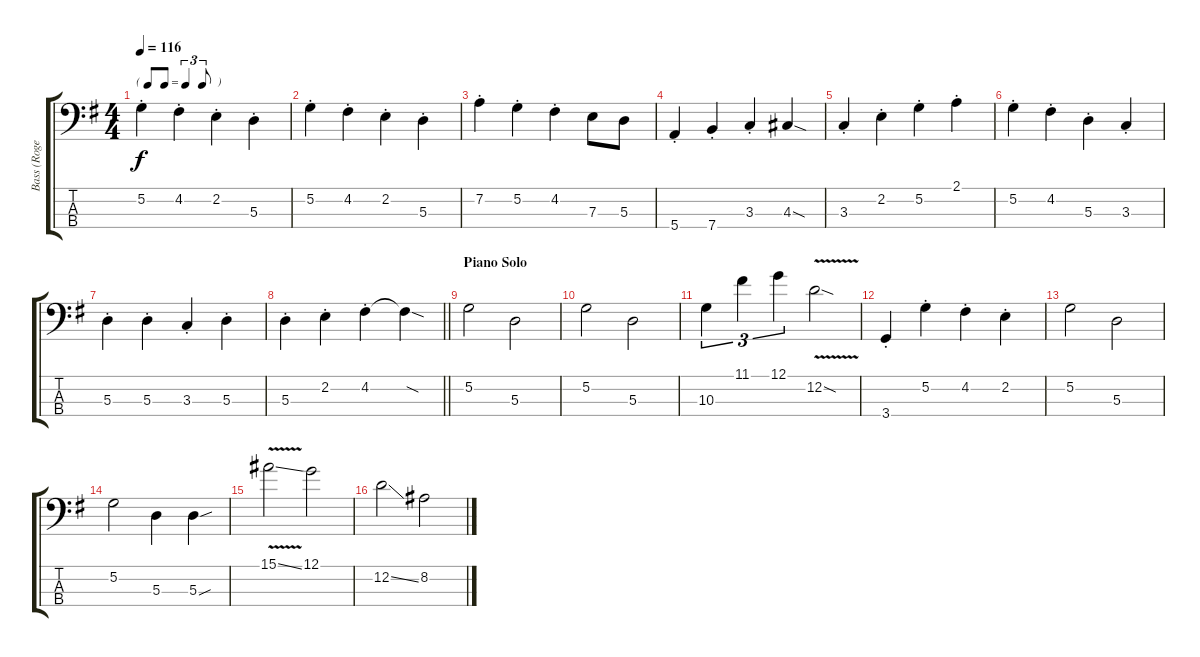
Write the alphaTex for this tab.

\track ("Bass (Roger Waters)" "Bass (Roge") {instrument electricbassfinger}
\staff {score tabs}
\tuning (G2 D2 A1 E1) {hide}
\ts (4 4)
\tf triplet8th
\tempo 116
\clef f4
\ks g
5.2{st}.4{dy f} 4.2{st}.4 2.2{st}.4 5.3{st}.4 |
5.2{st}.4 4.2{st}.4 2.2{st}.4 5.3{st}.4 |
7.2{st}.4 5.2{st}.4 4.2{st}.4 7.3.8 5.3.8 |
5.4{st}.4 7.4{st}.4 3.3{st}.4 4.3{sod}.4 |
3.3{st}.4 2.2{st}.4 5.2{st}.4 2.1{st}.4 |
5.2{st}.4 4.2{st}.4 5.3{st}.4 3.3{st}.4 |
5.3{st}.4 5.3{st}.4 3.3{st}.4 5.3{st}.4 |
\barLineRight lightlight
5.3{st}.4 2.2{st}.4 4.2{st}.4 4.2{sod t}.4 |
\section ("" "Piano Solo")
5.2.2 5.3.2 |
5.2.2 5.3.2 |
10.3.4{tu (3 2)} 11.1.4{tu (3 2)} 12.1.4{tu (3 2)} 12.2{v sod}.2 |
3.4{st}.4 5.2{st}.4 4.2{st}.4 2.2{st}.4 |
5.2.2 5.3.2 |
5.2.2 5.3.4 5.3{sou}.4 |
15.1{v ss}.2 12.1.2 |
12.2{ss}.2 8.2.2
